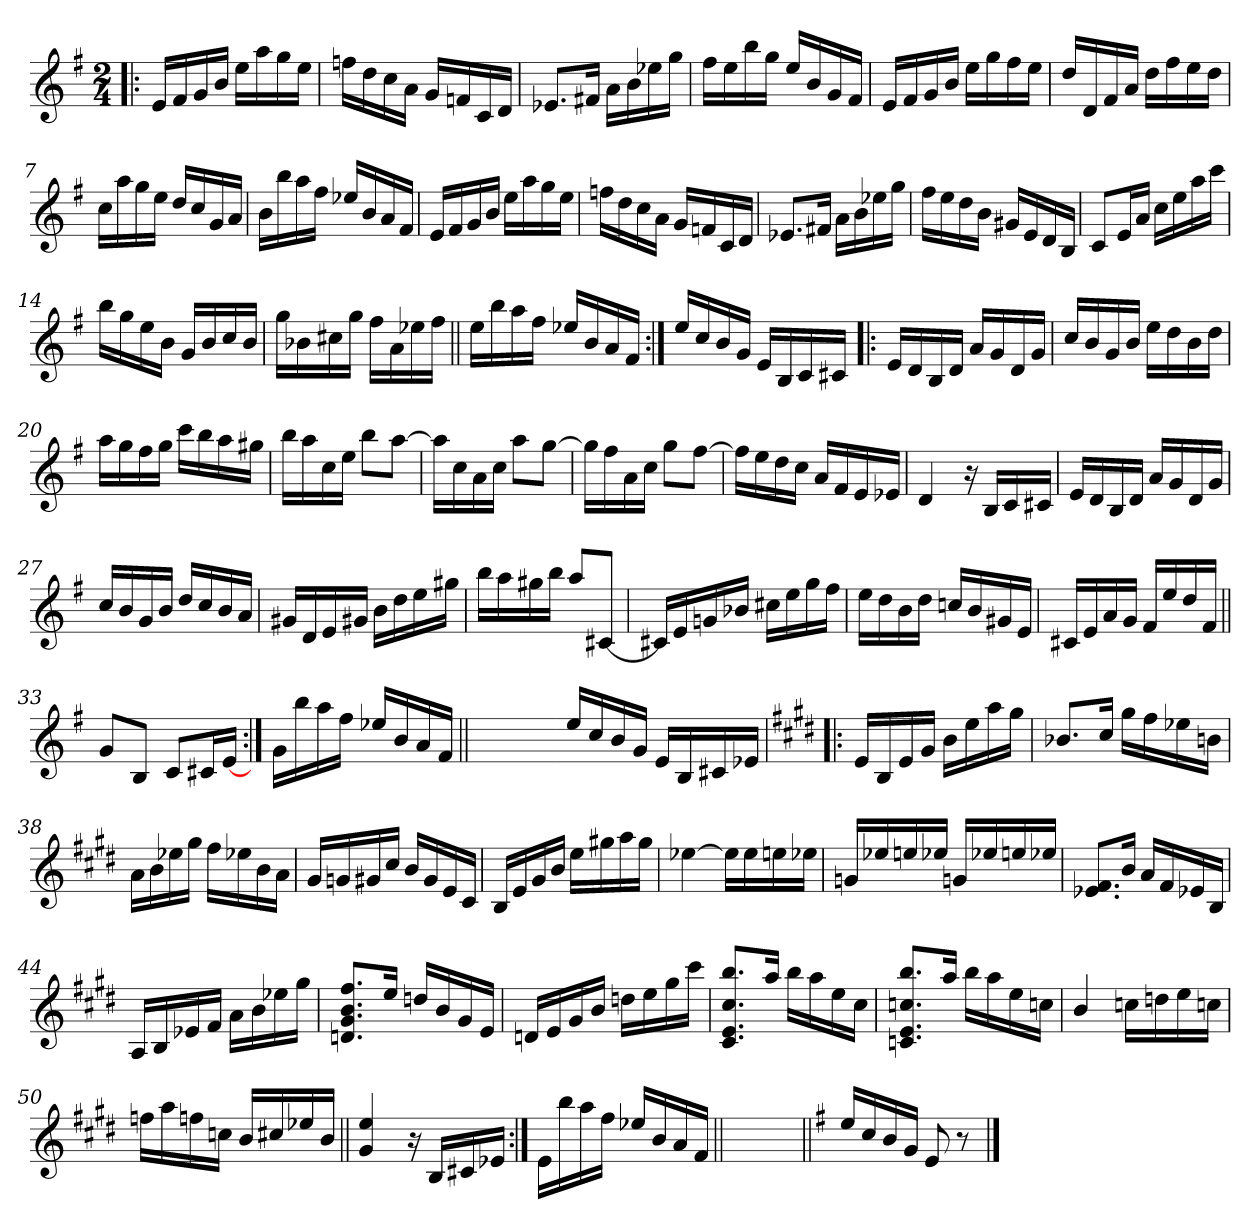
**kern
*part1
*staff1
*clefG2
*k[f#]
*G:
*M2/4
=1!|:
16e/LL
16f#/
16g/
16b/JJ
16ee\LL
16aa\
16gg\
16ee\JJ
=2
16ffn\LL
16dd\
16cc\
16a\JJ
16g/LL
16fn/
16c/
16d/JJ
=3
8.e-X/L
16f#X/Jk
16a\LL
16b\
16ee-X\
16gg\JJ
=4
16ff#\LL
16ee\
16bb\
16gg\JJ
16ee/LL
16b/
16g/
16f#/JJ
!!LO:LB:g=z
=5
16e/LL
16f#/
16g/
16b/JJ
16ee\LL
16gg\
16ff#\
16ee\JJ
=6
16dd/LL
16d/
16f#/
16a/JJ
16dd\LL
16ff#\
16ee\
16dd\JJ
=7
16cc\LL
16aa\
16gg\
16ee\JJ
16dd/LL
16cc/
16g/
16a/JJ
=8
16b\LL
16bb\
16aa\
16ff#\JJ
16ee-X/LL
16b/
16a/
16f#/JJ
!!LO:LB:g=z
=9
16e/LL
16f#/
16g/
16b/JJ
16ee\LL
16aa\
16gg\
16ee\JJ
=10
16ffn\LL
16dd\
16cc\
16a\JJ
16g/LL
16fn/
16c/
16d/JJ
=11
8.e-X/L
16f#X/Jk
16a\LL
16b\
16ee-X\
16gg\JJ
=12
16ff#\LL
16ee\
16dd\
16b\JJ
16g#X/LL
16e/
16d/
16B/JJ
!!LO:LB:g=z
=13
8c/L
16e/L
16a/JJ
16cc\LL
16ee\
16aa\
16ccc\JJ
=14
16bb\LL
16gg\
16ee\
16b\JJ
16g/LL
16b/
16cc/
16b/JJ
=15
16gg\LL
16b-X\
16cc#X\
16gg\JJ
16ff#\LL
16a\
16ee-X\
16ff#\JJ
=16||
16ee\LL
16bb\
16aa\
16ff#\JJ
16ee-X/LL
16b/
16a/
16f#/JJ
!!LO:LB:g=z
=17:|!
16ee/LL
16cc/
16b/
16g/JJ
16e/LL
16B/
16c/
16c#X/JJ
=18!|:
16e/LL
16d/
16B/
16d/JJ
16a/LL
16g/
16d/
16g/JJ
=19
16cc/LL
16b/
16g/
16b/JJ
16ee\LL
16dd\
16b\
16dd\JJ
=20
16aa\LL
16gg\
16ff#\
16gg\JJ
16ccc\LL
16bb\
16aa\
16gg#X\JJ
!!LO:LB:g=z
=21
16bb\LL
16aa\
16cc\
16ee\JJ
8bb\L
[8aa\J
=22
16aa\LL]
16cc\
16a\
16cc\JJ
8aa\L
[8gg\J
=23
16gg\LL]
16ff#\
16a\
16cc\JJ
8gg\L
[8ff#\J
=24
16ff#\LL]
16ee\
16dd\
16cc\JJ
16a/LL
16f#/
16e/
16e-X/JJ
!!LO:LB:g=z
=25
4d/
16r
16B/LL
16c/
16c#X/JJ
=26
16e/LL
16d/
16B/
16d/JJ
16a/LL
16g/
16d/
16g/JJ
=27
16cc/LL
16b/
16g/
16b/JJ
16dd/LL
16cc/
16b/
16a/JJ
=28
16g#X/LL
16d/
16e/
16g#X/JJ
16b\LL
16dd\
16ee\
16gg#X\JJ
!!LO:LB:g=z
=29
16bb\LL
16aa\
16gg#X\
16bb\JJ
8aa/L
[8c#X/J
=30
16c#X/LL]
16e/
16gn/
16b-X/JJ
16cc#X\LL
16ee\
16gg\
16ff#\JJ
=31
16ee\LL
16dd\
16b\
16dd\JJ
16ccn/LL
16b/
16g#X/
16e/JJ
=32
16c#X/LL
16e/
16a/
16g/JJ
16f#/LL
16ee/
16dd/
16f#/JJ
!!LO:LB:g=z
=33||
8g/L
8B/J
8c/L
16c#X/L
[16e/JJ
=34:|!
16g\LL
16bb\
16aa\
16ff#\JJ
16ee-X/LL
16b/
16a/
16f#/JJ
=34X341||
2ryy
!!LO:PB:g=z
=35-
16ee/LL
16cc/
16b/
16g/JJ
16e/LL
16B/
16c#X/
16e-X/JJ
=36!|:
*k[f#c#g#d#]
*E:
16e/LL
16B/
16e/
16g#/JJ
16b\LL
16ee\
16aa\
16gg#\JJ
=37
8.b-X/L
16cc#/Jk
16gg#\LL
16ff#\
16ee-X\
16bn\JJ
=38
16a\LL
16b\
16ee-X\
16gg#\JJ
16ff#\LL
16ee-X\
16b\
16a\JJ
!!LO:LB:g=z
=39
16g#/LL
16gn/
16g#X/
16cc#/JJ
16b/LL
16g#/
16e/
16c#/JJ
=40
16B/LL
16e/
16g#/
16b/JJ
16ee\LL
16gg#X\
16aa\
16gg#\JJ
=41
[4ee-X\
16ee-\LL]
16ee-\
16een\
16ee-X\JJ
=42
16gn/LL
16ee-X/
16een/
16ee-X/JJ
16gn/LL
16ee-X/
16een/
16ee-X/JJ
!!LO:LB:g=z
=43
8.e-X/ 8.f#/L
16b/Jk
16a/LL
16f#/
16e-X/
16B/JJ
=44
16A/LL
16B/
16e-X/
16f#/JJ
16a\LL
16b\
16ee-X\
16gg#\JJ
=45
8.d/ 8.g#/ 8.b/ 8.ff#/L
16ee/Jk
16ddn/LL
16b/
16g#/
16e/JJ
=46
16dn/LL
16e/
16g#/
16b/JJ
16ddn\LL
16ee\
16gg#\
16ccc#\JJ
!!LO:LB:g=z
=47
8.c#/ 8.e/ 8.cc#/ 8.bb/L
16aa/Jk
16bb\LL
16aa\
16ee\
16cc#\JJ
=48
8.cn/ 8.e/ 8.ccn/ 8.bb/L
16aa/Jk
16bb\LL
16aa\
16ee\
16ccn\JJ
=49
4b/
16ccn\LL
16ddn\
16ee\
16ccn\JJ
=50
16ffn\LL
16aa\
16ffn\
16ccn\JJ
16b/LL
16cc#X/
16ee-X/
16b/JJ
!!LO:LB:g=z
=51||
4g#/ 4ee/
16r
16B/LL
16c#X/
16e-X/JJ
=52:|!
16e\LL
16bb\
16aa\
16ff#\JJ
16ee-X/LL
16b/
16a/
16f#/JJ
=52X522||
2ryy
=53||
*k[f#]
*G:
16ee/LL
16cc/
16b/
16g/JJ
8e/
8r
==
*-
